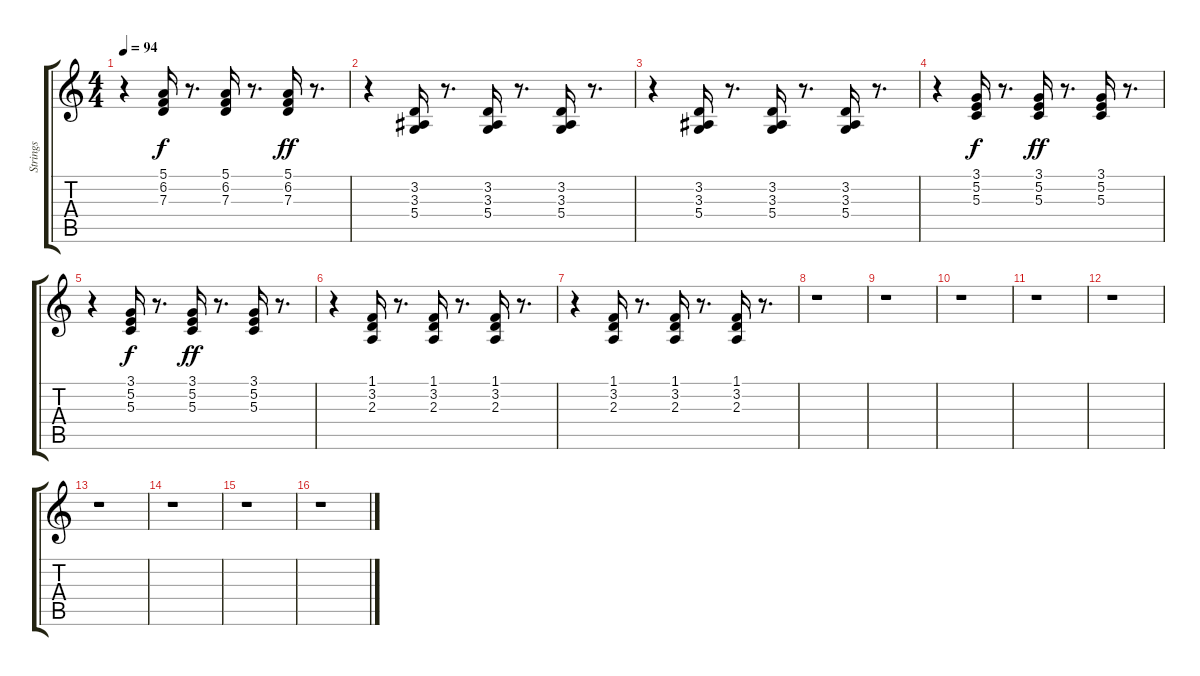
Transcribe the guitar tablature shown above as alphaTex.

\track ("Strings                 " "Strings   ") {instrument lead4chiff}
\staff {score tabs}
\tuning (E4 B3 G3 D3 A2 E2) {hide}
\ts (4 4)
\tempo 94
\clef g2
\ks c
r.4{dy ff} (5.1 6.2 7.3).16{dy f} r.8{d} (5.1 6.2 7.3).16 r.8{d} (5.1 6.2 7.3).16{dy ff} r.8{d} |
r.4 (3.2 3.3 5.4).16 r.8{d} (3.2 3.3 5.4).16 r.8{d} (3.2 3.3 5.4).16 r.8{d} |
r.4 (3.2 3.3 5.4).16 r.8{d} (3.2 3.3 5.4).16 r.8{d} (3.2 3.3 5.4).16 r.8{d} |
r.4 (3.1 5.2 5.3).16{dy f} r.8{d} (3.1 5.2 5.3).16{dy ff} r.8{d} (3.1 5.2 5.3).16 r.8{d} |
r.4 (3.1 5.2 5.3).16{dy f} r.8{d} (3.1 5.2 5.3).16{dy ff} r.8{d} (3.1 5.2 5.3).16 r.8{d} |
r.4 (1.1 3.2 2.3).16 r.8{d} (1.1 3.2 2.3).16 r.8{d} (1.1 3.2 2.3).16 r.8{d} |
r.4 (1.1 3.2 2.3).16 r.8{d} (1.1 3.2 2.3).16 r.8{d} (1.1 3.2 2.3).16 r.8{d} |
r.1 |
r.1 |
r.1 |
r.1 |
r.1 |
r.1 |
r.1 |
r.1 |
r.1
